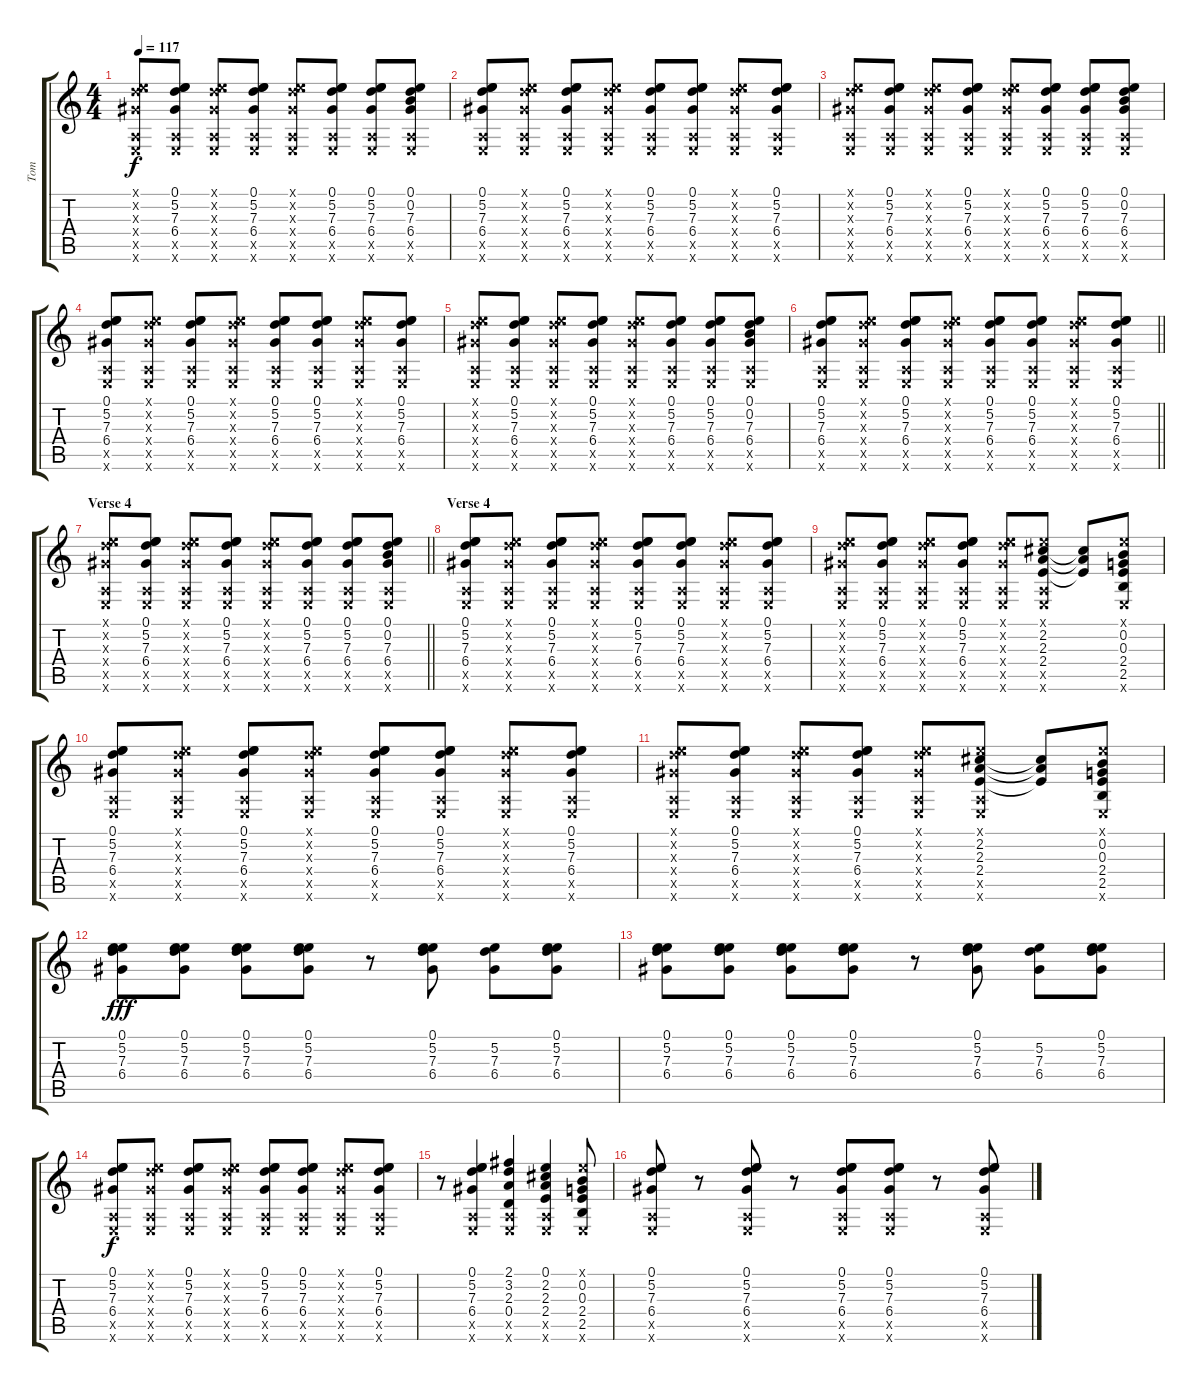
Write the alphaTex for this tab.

\track ("Tom" "Tom") {instrument acousticguitarsteel}
\staff {score tabs}
\tuning (E4 B3 G3 D3 A2 E2) {hide}
\ts (4 4)
\tempo 117
\clef g2
\ks c
(0.1{x} 5.2{x} 7.3{x} 6.4{x} 0.5{x} 0.6{x}).8{dy f} (0.1 5.2 7.3 6.4 0.5{x} 0.6{x}).8 (0.1{x} 5.2{x} 7.3{x} 6.4{x} 0.5{x} 0.6{x}).8 (0.1 5.2 7.3 6.4 0.5{x} 0.6{x}).8 (0.1{x} 5.2{x} 7.3{x} 6.4{x} 0.5{x} 0.6{x}).8 (0.1 5.2 7.3 6.4 0.5{x} 0.6{x}).8 (0.1 5.2 7.3 6.4 0.5{x} 0.6{x}).8 (0.1 0.2 7.3 6.4 0.5{x} 0.6{x}).8 |
(0.1 5.2 7.3 6.4 0.5{x} 0.6{x}).8 (0.1{x} 5.2{x} 7.3{x} 6.4{x} 0.5{x} 0.6{x}).8 (0.1 5.2 7.3 6.4 0.5{x} 0.6{x}).8 (0.1{x} 5.2{x} 7.3{x} 6.4{x} 0.5{x} 0.6{x}).8 (0.1 5.2 7.3 6.4 0.5{x} 0.6{x}).8 (0.1 5.2 7.3 6.4 0.5{x} 0.6{x}).8 (0.1{x} 5.2{x} 7.3{x} 6.4{x} 0.5{x} 0.6{x}).8 (0.1 5.2 7.3 6.4 0.5{x} 0.6{x}).8 |
(0.1{x} 5.2{x} 7.3{x} 6.4{x} 0.5{x} 0.6{x}).8 (0.1 5.2 7.3 6.4 0.5{x} 0.6{x}).8 (0.1{x} 5.2{x} 7.3{x} 6.4{x} 0.5{x} 0.6{x}).8 (0.1 5.2 7.3 6.4 0.5{x} 0.6{x}).8 (0.1{x} 5.2{x} 7.3{x} 6.4{x} 0.5{x} 0.6{x}).8 (0.1 5.2 7.3 6.4 0.5{x} 0.6{x}).8 (0.1 5.2 7.3 6.4 0.5{x} 0.6{x}).8 (0.1 0.2 7.3 6.4 0.5{x} 0.6{x}).8 |
(0.1 5.2 7.3 6.4 0.5{x} 0.6{x}).8 (0.1{x} 5.2{x} 7.3{x} 6.4{x} 0.5{x} 0.6{x}).8 (0.1 5.2 7.3 6.4 0.5{x} 0.6{x}).8 (0.1{x} 5.2{x} 7.3{x} 6.4{x} 0.5{x} 0.6{x}).8 (0.1 5.2 7.3 6.4 0.5{x} 0.6{x}).8 (0.1 5.2 7.3 6.4 0.5{x} 0.6{x}).8 (0.1{x} 5.2{x} 7.3{x} 6.4{x} 0.5{x} 0.6{x}).8 (0.1 5.2 7.3 6.4 0.5{x} 0.6{x}).8 |
(0.1{x} 5.2{x} 7.3{x} 6.4{x} 0.5{x} 0.6{x}).8 (0.1 5.2 7.3 6.4 0.5{x} 0.6{x}).8 (0.1{x} 5.2{x} 7.3{x} 6.4{x} 0.5{x} 0.6{x}).8 (0.1 5.2 7.3 6.4 0.5{x} 0.6{x}).8 (0.1{x} 5.2{x} 7.3{x} 6.4{x} 0.5{x} 0.6{x}).8 (0.1 5.2 7.3 6.4 0.5{x} 0.6{x}).8 (0.1 5.2 7.3 6.4 0.5{x} 0.6{x}).8 (0.1 0.2 7.3 6.4 0.5{x} 0.6{x}).8 |
\barLineRight lightlight
(0.1 5.2 7.3 6.4 0.5{x} 0.6{x}).8 (0.1{x} 5.2{x} 7.3{x} 6.4{x} 0.5{x} 0.6{x}).8 (0.1 5.2 7.3 6.4 0.5{x} 0.6{x}).8 (0.1{x} 5.2{x} 7.3{x} 6.4{x} 0.5{x} 0.6{x}).8 (0.1 5.2 7.3 6.4 0.5{x} 0.6{x}).8 (0.1 5.2 7.3 6.4 0.5{x} 0.6{x}).8 (0.1{x} 5.2{x} 7.3{x} 6.4{x} 0.5{x} 0.6{x}).8 (0.1 5.2 7.3 6.4 0.5{x} 0.6{x}).8 |
\section ("" "Verse 4")
\barLineRight lightlight
(0.1{x} 5.2{x} 7.3{x} 6.4{x} 0.5{x} 0.6{x}).8 (0.1 5.2 7.3 6.4 0.5{x} 0.6{x}).8 (0.1{x} 5.2{x} 7.3{x} 6.4{x} 0.5{x} 0.6{x}).8 (0.1 5.2 7.3 6.4 0.5{x} 0.6{x}).8 (0.1{x} 5.2{x} 7.3{x} 6.4{x} 0.5{x} 0.6{x}).8 (0.1 5.2 7.3 6.4 0.5{x} 0.6{x}).8 (0.1 5.2 7.3 6.4 0.5{x} 0.6{x}).8 (0.1 0.2 7.3 6.4 0.5{x} 0.6{x}).8 |
\section ("" "Verse 4")
(0.1 5.2 7.3 6.4 0.5{x} 0.6{x}).8 (0.1{x} 5.2{x} 7.3{x} 6.4{x} 0.5{x} 0.6{x}).8 (0.1 5.2 7.3 6.4 0.5{x} 0.6{x}).8 (0.1{x} 5.2{x} 7.3{x} 6.4{x} 0.5{x} 0.6{x}).8 (0.1 5.2 7.3 6.4 0.5{x} 0.6{x}).8 (0.1 5.2 7.3 6.4 0.5{x} 0.6{x}).8 (0.1{x} 5.2{x} 7.3{x} 6.4{x} 0.5{x} 0.6{x}).8 (0.1 5.2 7.3 6.4 0.5{x} 0.6{x}).8 |
(0.1{x} 5.2{x} 7.3{x} 6.4{x} 0.5{x} 0.6{x}).8 (0.1 5.2 7.3 6.4 0.5{x} 0.6{x}).8 (0.1{x} 5.2{x} 7.3{x} 6.4{x} 0.5{x} 0.6{x}).8 (0.1 5.2 7.3 6.4 0.5{x} 0.6{x}).8 (0.1{x} 5.2{x} 7.3{x} 6.4{x} 0.5{x} 0.6{x}).8 (0.1{x} 2.2 2.3 2.4 0.5{x} 0.6{x}).8 (2.2{t} 2.3{t} 2.4{t}).8 (0.1{x} 0.2 0.3 2.4 2.5 0.6{x}).8 |
(0.1 5.2 7.3 6.4 0.5{x} 0.6{x}).8 (0.1{x} 5.2{x} 7.3{x} 6.4{x} 0.5{x} 0.6{x}).8 (0.1 5.2 7.3 6.4 0.5{x} 0.6{x}).8 (0.1{x} 5.2{x} 7.3{x} 6.4{x} 0.5{x} 0.6{x}).8 (0.1 5.2 7.3 6.4 0.5{x} 0.6{x}).8 (0.1 5.2 7.3 6.4 0.5{x} 0.6{x}).8 (0.1{x} 5.2{x} 7.3{x} 6.4{x} 0.5{x} 0.6{x}).8 (0.1 5.2 7.3 6.4 0.5{x} 0.6{x}).8 |
(0.1{x} 5.2{x} 7.3{x} 6.4{x} 0.5{x} 0.6{x}).8 (0.1 5.2 7.3 6.4 0.5{x} 0.6{x}).8 (0.1{x} 5.2{x} 7.3{x} 6.4{x} 0.5{x} 0.6{x}).8 (0.1 5.2 7.3 6.4 0.5{x} 0.6{x}).8 (0.1{x} 5.2{x} 7.3{x} 6.4{x} 0.5{x} 0.6{x}).8 (0.1{x} 2.2 2.3 2.4 0.5{x} 0.6{x}).8 (2.2{t} 2.3{t} 2.4{t}).8 (0.1{x} 0.2 0.3 2.4 2.5 0.6{x}).8 |
(0.1 5.2 7.3 6.4).8{dy fff} (0.1 5.2 7.3 6.4).8 (0.1 5.2 7.3 6.4).8 (0.1 5.2 7.3 6.4).8 r.8 (0.1 5.2 7.3 6.4).8 (5.2 7.3 6.4).8 (0.1 5.2 7.3 6.4).8 |
(0.1 5.2 7.3 6.4).8 (0.1 5.2 7.3 6.4).8 (0.1 5.2 7.3 6.4).8 (0.1 5.2 7.3 6.4).8 r.8 (0.1 5.2 7.3 6.4).8 (5.2 7.3 6.4).8 (0.1 5.2 7.3 6.4).8 |
(0.1 5.2 7.3 6.4 0.5{x} 0.6{x}).8{dy f} (0.1{x} 5.2{x} 7.3{x} 6.4{x} 0.5{x} 0.6{x}).8 (0.1 5.2 7.3 6.4 0.5{x} 0.6{x}).8 (0.1{x} 5.2{x} 7.3{x} 6.4{x} 0.5{x} 0.6{x}).8 (0.1 5.2 7.3 6.4 0.5{x} 0.6{x}).8 (0.1 5.2 7.3 6.4 0.5{x} 0.6{x}).8 (0.1{x} 5.2{x} 7.3{x} 6.4{x} 0.5{x} 0.6{x}).8 (0.1 5.2 7.3 6.4 0.5{x} 0.6{x}).8 |
r.8 (0.1 5.2 7.3 6.4 0.5{x} 0.6{x}).4 (2.1 3.2 2.3 0.4 0.5{x} 0.6{x}).4 (0.1 2.2 2.3 2.4 0.5{x} 0.6{x}).4 (0.1{x} 0.2 0.3 2.4 2.5 0.6{x}).8 |
(0.1 5.2 7.3 6.4 0.5{x} 0.6{x}).8 r.8 (0.1 5.2 7.3 6.4 0.5{x} 0.6{x}).8 r.8 (0.1 5.2 7.3 6.4 0.5{x} 0.6{x}).8 (0.1 5.2 7.3 6.4 0.5{x} 0.6{x}).8 r.8 (0.1 5.2 7.3 6.4 0.5{x} 0.6{x}).8
